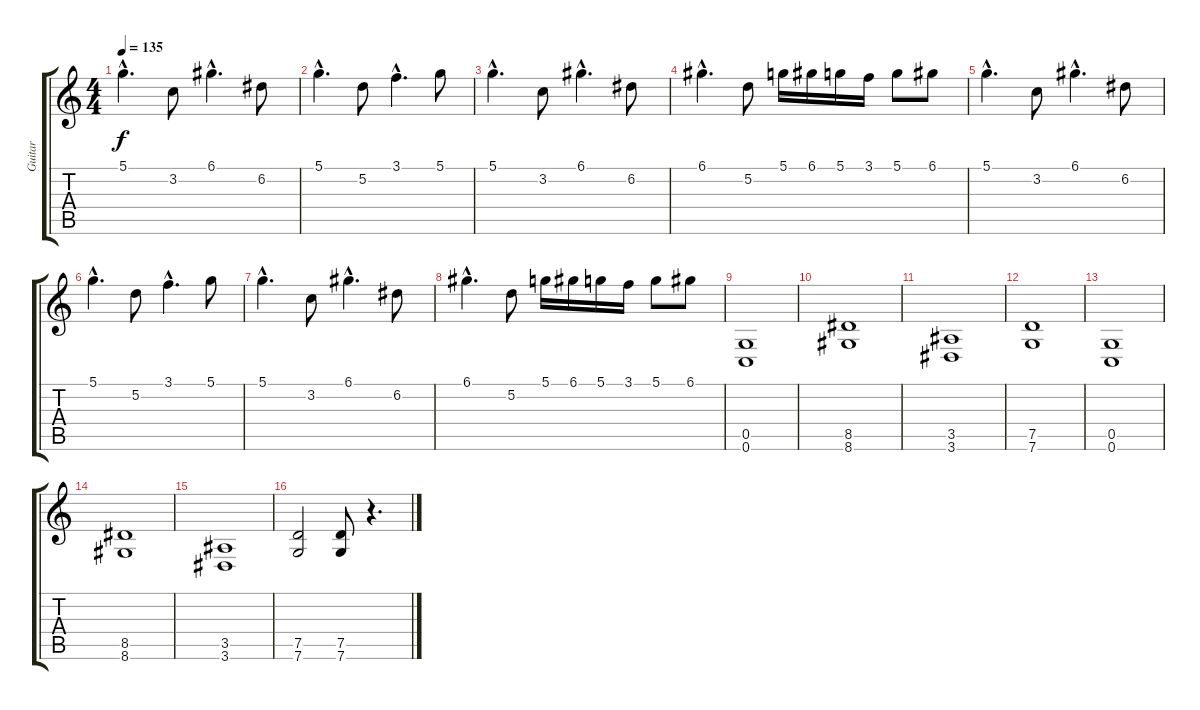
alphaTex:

\track ("Guitar" "Guitar") {instrument distortionguitar}
\staff {score tabs}
\tuning (D4 A3 F3 C3 G2 C2) {hide}
\ts (4 4)
\tempo 135
\clef g2
\ks c
5.1{hac}.4{d dy f} 3.2.8 6.1{hac}.4{d} 6.2.8 |
5.1{hac}.4{d} 5.2.8 3.1{hac}.4{d} 5.1.8 |
5.1{hac}.4{d} 3.2.8 6.1{hac}.4{d} 6.2.8 |
6.1{hac}.4{d} 5.2.8 5.1.16 6.1.16 5.1.16 3.1.16 5.1.8 6.1.8 |
5.1{hac}.4{d} 3.2.8 6.1{hac}.4{d} 6.2.8 |
5.1{hac}.4{d} 5.2.8 3.1{hac}.4{d} 5.1.8 |
5.1{hac}.4{d} 3.2.8 6.1{hac}.4{d} 6.2.8 |
6.1{hac}.4{d} 5.2.8 5.1.16 6.1.16 5.1.16 3.1.16 5.1.8 6.1.8 |
(0.5 0.6).1 |
(8.5 8.6).1 |
(3.5 3.6).1 |
(7.5 7.6).1 |
(0.5 0.6).1 |
(8.5 8.6).1 |
(3.5 3.6).1 |
(7.5 7.6).2 (7.5 7.6).8 r.4{d}
